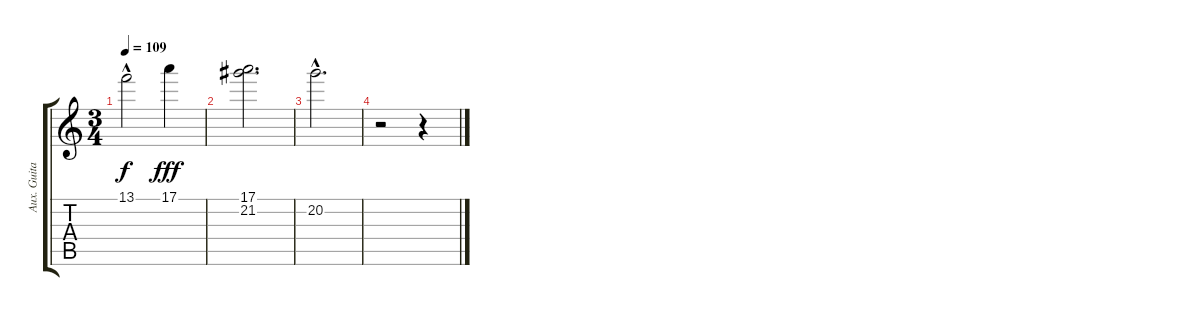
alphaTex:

\track ("Aux. Guitar/Feedback" "Aux. Guita") {instrument distortionguitar}
\staff {score tabs}
\tuning (E4 B3 G3 D3 A2 D2) {hide}
\ts (3 4)
\tempo 109
\clef g2
\ks c
13.1{hac t}.2{dy f} 17.1.4{dy fff balance 6} |
(17.1 21.2).2{d balance 4} |
20.2{hac}.2{d} |
r.2 r.4
